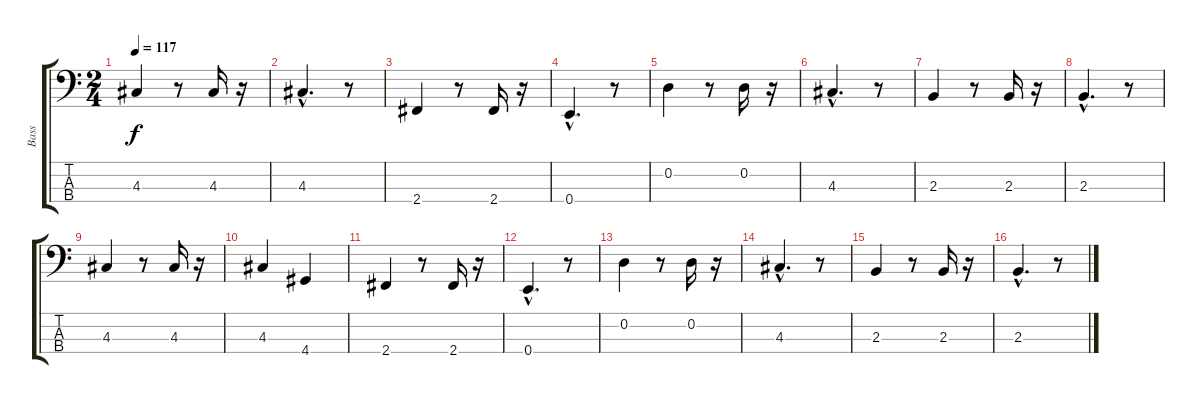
\track ("Bass" "Bass") {instrument electricbassfinger}
\staff {score tabs}
\tuning (G2 D2 A1 E1) {hide}
\ts (2 4)
\tempo 117
\clef f4
\ks c
4.3.4{dy f} r.8 4.3.16 r.16 |
4.3{hac}.4{d} r.8 |
2.4.4 r.8 2.4.16 r.16 |
0.4{hac}.4{d} r.8 |
0.2.4 r.8 0.2.16 r.16 |
4.3{hac}.4{d} r.8 |
2.3.4 r.8 2.3.16 r.16 |
2.3{hac}.4{d} r.8 |
4.3.4 r.8 4.3.16 r.16 |
4.3.4 4.4.4 |
2.4.4 r.8 2.4.16 r.16 |
0.4{hac}.4{d} r.8 |
0.2.4 r.8 0.2.16 r.16 |
4.3{hac}.4{d} r.8 |
2.3.4 r.8 2.3.16 r.16 |
2.3{hac}.4{d} r.8
